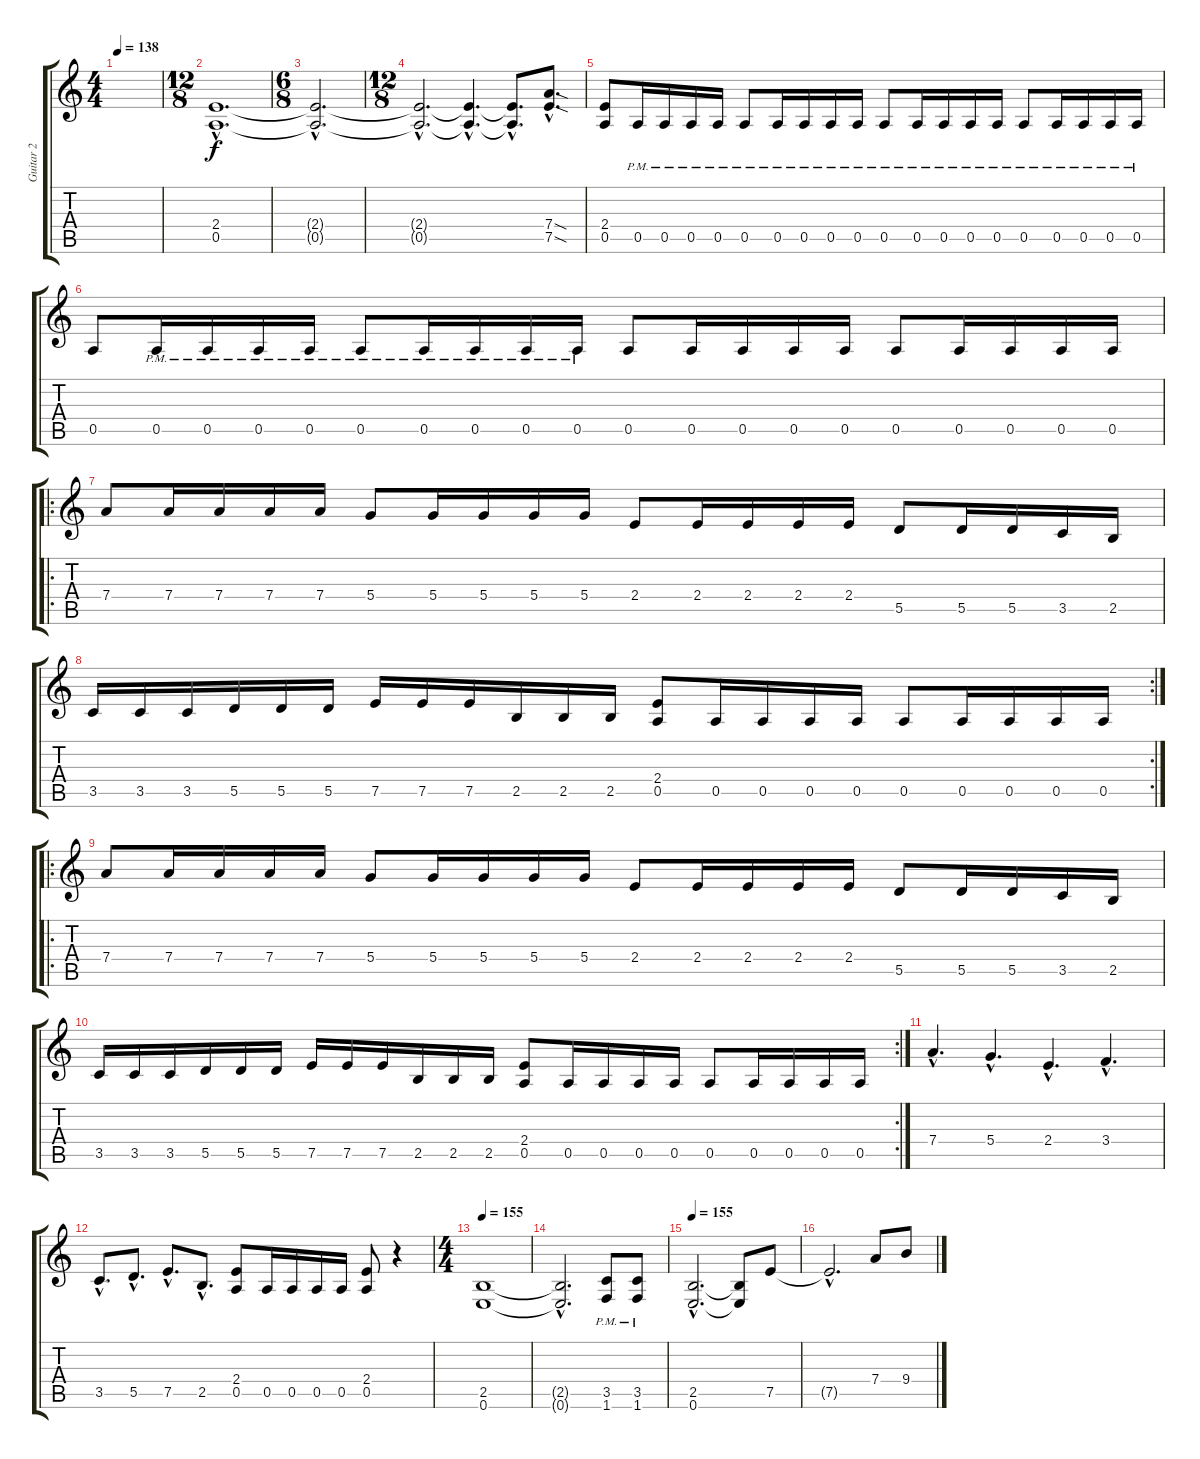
\track ("Guitar 2" "Guitar 2") {instrument distortionguitar}
\staff {score tabs}
\tuning (E4 B3 G3 D3 A2 E2) {hide}
\ts (4 4)
\tempo 138
\clef g2
\ks c
|
\ts (12 8)
(2.4{hac} 0.5{hac}).1{d} |
\ts (6 8)
(2.4{hac t} 0.5{hac t}).2{d} |
\ts (12 8)
(2.4{hac t} 0.5{hac t}).2{d} (2.4{hac t} 0.5{hac t}).4{d} (2.4{hac t} 0.5{hac t}).8{d} (7.4{sod hac} 7.5{sod hac}).8{d} |
(2.4 0.5).8 0.5{pm}.16 0.5{pm}.16 0.5{pm}.16 0.5{pm}.16 0.5{pm}.8 0.5{pm}.16 0.5{pm}.16 0.5{pm}.16 0.5{pm}.16 0.5{pm}.8 0.5{pm}.16 0.5{pm}.16 0.5{pm}.16 0.5{pm}.16 0.5{pm}.8 0.5{pm}.16 0.5{pm}.16 0.5{pm}.16 0.5{pm}.16 |
0.5.8 0.5{pm}.16 0.5{pm}.16 0.5{pm}.16 0.5{pm}.16 0.5{pm}.8 0.5{pm}.16 0.5{pm}.16 0.5{pm}.16 0.5{pm}.16 0.5.8 0.5.16 0.5.16 0.5.16 0.5.16 0.5.8 0.5.16 0.5.16 0.5.16 0.5.16 |
\ro
7.4.8 7.4.16 7.4.16 7.4.16 7.4.16 5.4.8 5.4.16 5.4.16 5.4.16 5.4.16 2.4.8 2.4.16 2.4.16 2.4.16 2.4.16 5.5.8 5.5.16 5.5.16 3.5.16 2.5.16 |
\rc 2
3.5.16 3.5.16 3.5.16 5.5.16 5.5.16 5.5.16 7.5.16 7.5.16 7.5.16 2.5.16 2.5.16 2.5.16 (2.4 0.5).8 0.5.16 0.5.16 0.5.16 0.5.16 0.5.8 0.5.16 0.5.16 0.5.16 0.5.16 |
\ro
7.4.8 7.4.16 7.4.16 7.4.16 7.4.16 5.4.8 5.4.16 5.4.16 5.4.16 5.4.16 2.4.8 2.4.16 2.4.16 2.4.16 2.4.16 5.5.8 5.5.16 5.5.16 3.5.16 2.5.16 |
\rc 2
3.5.16 3.5.16 3.5.16 5.5.16 5.5.16 5.5.16 7.5.16 7.5.16 7.5.16 2.5.16 2.5.16 2.5.16 (2.4 0.5).8 0.5.16 0.5.16 0.5.16 0.5.16 0.5.8 0.5.16 0.5.16 0.5.16 0.5.16 |
7.4{hac}.4{d} 5.4{hac}.4{d} 2.4{hac}.4{d} 3.4{hac}.4{d} |
3.5{hac}.8{d} 5.5{hac}.8{d} 7.5{hac}.8{d} 2.5{hac}.8{d} (2.4 0.5).8 0.5.16 0.5.16 0.5.16 0.5.16 (2.4 0.5).8 r.4 |
\ts (4 4)
\tempo 155
(2.5 0.6).1 |
(2.5{hac t} 0.6{hac t}).2{d} (3.5{pm} 1.6).8 (3.5{pm} 1.6).8 |
\tempo 155
(2.5{hac} 0.6{hac}).2{d} (2.5{t} 0.6{t}).8 7.5.8 |
7.5{hac t}.2{d} 7.4.8 9.4.8
